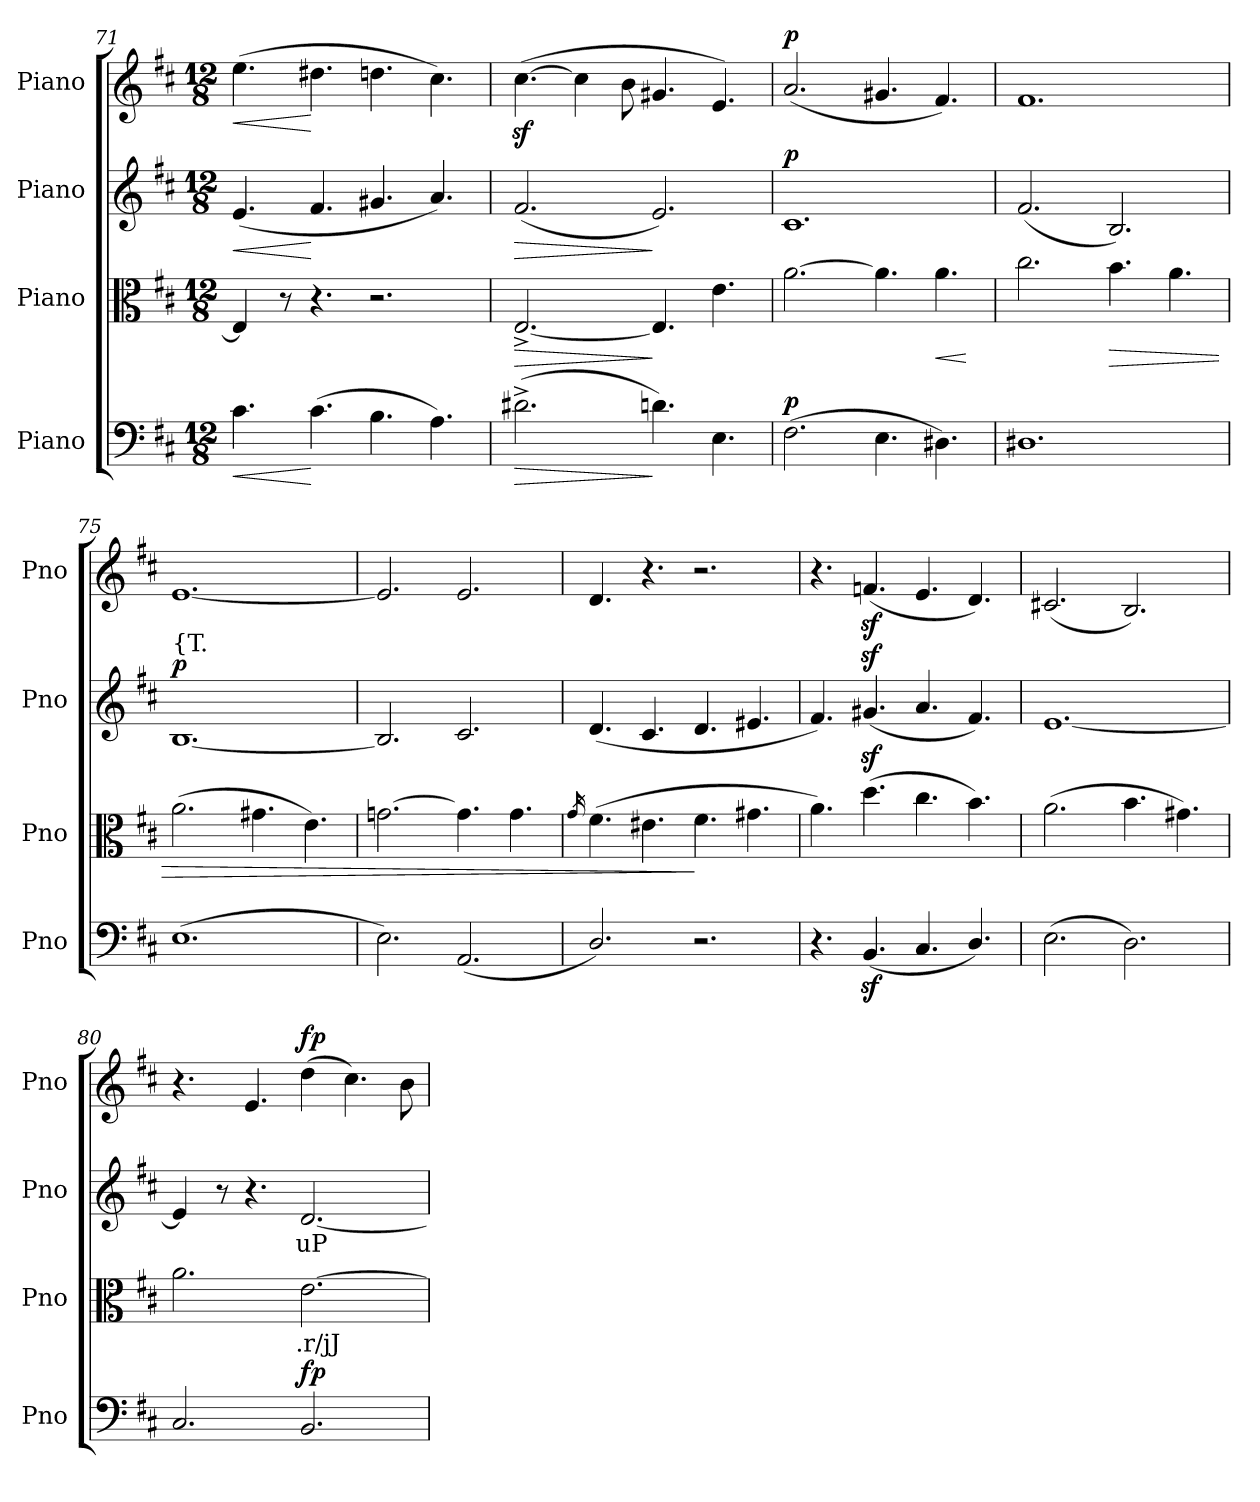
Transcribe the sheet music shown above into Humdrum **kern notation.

**kern	**dynam	**kern	**text	**dynam	**kern	**text	**dynam	**kern	**dynam
*part4	*part4	*part3	*part3	*part3	*part2	*part2	*part2	*part1	*part1
*staff4	*staff4	*staff3	*staff3	*staff3	*staff2	*staff2	*staff2	*staff1	*staff1
*I"Piano	*	*I"Piano	*	*	*I"Piano	*	*	*I"Piano	*
*I'Pno	*	*I'Pno	*	*	*I'Pno	*	*	*I'Pno	*
!!LO:LB:g=z
*clefF4	*	*clefC3	*	*	*clefG2	*	*	*clefG2	*
*k[f#c#]	*	*k[f#c#]	*	*	*k[f#c#]	*	*	*k[f#c#]	*
*M12/8	*	*M12/8	*	*	*M12/8	*	*	*M12/8	*
=71	=71	=71	=71	=71	=71	=71	=71	=71	=71
!	!LO:HP:b	!	!	!	!	!	!	!	!
!	!LO:HP:n=1:b	!	!	!	!	!	!	!	!
!	!LO:HP:n=1:b	!	!	!	!	!	!LO:HP:b	!	!
!	!	!	!	!	!	!	!LO:HP:n=1:b	!	!LO:HP:b
4.c#\	< < <	4E/]	.	.	(4.e/	.	< <	(4.ee\	<
.	.	8r	.	.	.	.	.	.	.
(4.c#\	[	4.r	.	.	4.f#/	.	[	4.dd#X\	[
4.B\	[	2.r	.	.	4.g#X/	.	[	4.ddn\	.
4.A\)	[	.	.	.	4.a/)	.	.	4.cc#\)	.
=72	=72	=72	=72	=72	=72	=72	=72	=72	=72
!	!LO:HP:b	!	!	!LO:HP:b	!	!	!LO:HP:b	!	!
!	!	!	!	!	!	!	!LO:HP:n=1:b	!	!
(2.d#X^\	>	[2.E^/	.	>	(2.f#/	.	> >	([4.cc#z>\	.
.	.	.	.	.	.	.	.	4cc#\]	.
.	.	.	.	.	.	.	.	8b\	.
4.dn\)	]	4.E/]	.	]	2.e/)	.	]	4.g#X/	.
4.E\	.	4.e\	.	.	.	.	.	4.e/)	.
.	.	.	.	.	.	.	]	.	.
=73	=73	=73	=73	=73	=73	=73	=73	=73	=73
!	!LO:DY:a	!	!	!	!	!	!LO:DY:a	!	!LO:DY:a
(2.F#\	p	[2.a\	.	.	1.c#	.	p	(2.a/	p
4.E\	.	4.a\]	.	.	.	.	.	4.g#X/	.
!	!	!	!	!LO:HP:b	!	!	!	!	!
4.D#X\)	.	4.a\	.	<	.	.	.	4.f#/)	.
.	.	.	.	[	.	.	.	.	.
=74	=74	=74	=74	=74	=74	=74	=74	=74	=74
1.D#X	.	2.cc#\	.	.	(2.f#/	.	.	1.f#	.
!	!	!	!	!LO:HP:b	!	!	!	!	!
.	.	4.b\	.	>	2.B/)	.	.	.	.
.	.	4.a\	.	.	.	.	.	.	.
=75	=75	=75	=75	=75	=75	=75	=75	=75	=75
!	!	!	!	!	!LO:TX:a:t={T.	!	!	!	!
!	!	!	!	!	!	!	!LO:DY:a	!	!
(1.E	.	(2.a\	.	.	[1.B	.	p	[1.e	.
.	.	4.g#X\	.	.	.	.	.	.	.
.	.	4.e\)	.	.	.	.	.	.	.
=76	=76	=76	=76	=76	=76	=76	=76	=76	=76
2.E\)	.	[2.gn\	.	.	2.B/]	.	.	2.e/]	.
(2.AA/	.	4.g\]	.	.	2.c#/	.	.	2.e/	.
.	.	4.g\	.	.	.	.	.	.	.
=77	=77	=77	=77	=77	=77	=77	=77	=77	=77
.	.	16qg/	.	.	.	.	.	.	.
2.D/)	.	(4.f#\	.	.	(4.d/	.	.	4.d/	.
.	.	4.e#X\	.	.	4.c#/	.	.	4.r	.
2.r	.	4.f#\	.	]	4.d/	.	.	2.r	.
.	.	4.g#X\	.	.	4.e#X/	.	.	.	.
=78	=78	=78	=78	=78	=78	=78	=78	=78	=78
4.r	.	4.a\)	.	.	4.f#/)	.	.	4.r	.
(4.BBz>/	.	(4.ddz>\	.	.	(4.g#Xz>/	.	.	(4.fnz>/	.
4.C#/	.	4.cc#\	.	.	4.a/	.	.	4.e/	.
4.D/)	.	4.b\)	.	.	4.f#/)	.	.	4.d/)	.
=79	=79	=79	=79	=79	=79	=79	=79	=79	=79
(2.E\	.	(2.a\	.	.	[1.e	.	.	(2.c#X/	.
2.D\)	.	4.b\	.	.	.	.	.	2.B/)	.
.	.	4.g#X\)	.	.	.	.	.	.	.
=80	=80	=80	=80	=80	=80	=80	=80	=80	=80
2.C#/	.	2.a\	.	.	4e/]	.	.	4.r	.
.	.	.	.	.	8r	.	.	.	.
.	.	.	.	.	4.r	.	.	4.e/	.
!	!LO:DY:a	!	!LO:LY:b	!	!	!LO:LY:b	!	!	!LO:DY:a
2.BB/	fp	[2.e\	.r/jJ	.	[2.d/	uP	.	(4dd\	fp
.	.	.	.	.	.	.	.	4.cc#\)	.
.	.	.	.	.	.	.	.	8b\	.
=	=	=	=	=	=	=	=	=	=
*-	*-	*-	*-	*-	*-	*-	*-	*-	*-
